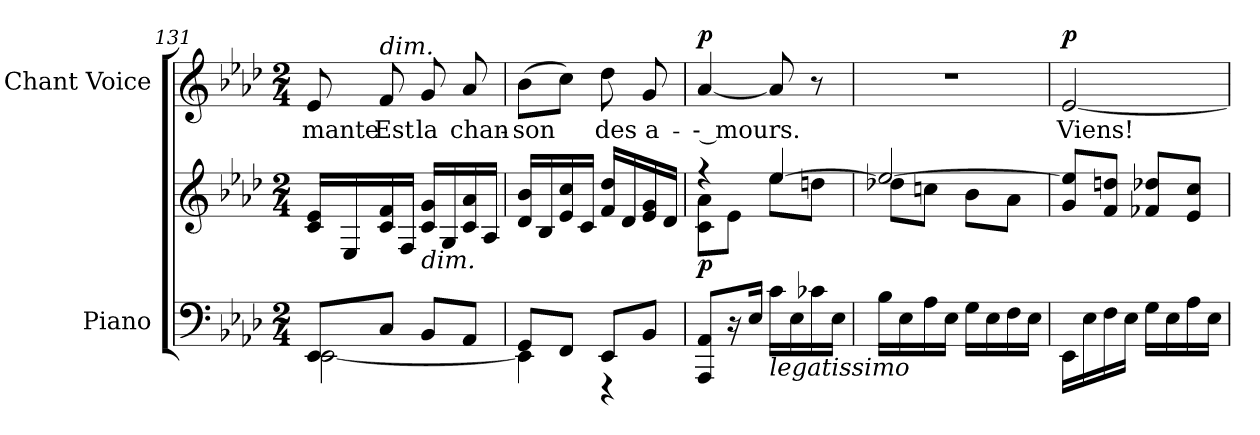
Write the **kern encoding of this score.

**kern	**kern	**dynam	**kern	**text	**dynam
*part2	*part2	*part2	*part1	*part1	*part1
*staff3	*staff2	*staff2/3	*staff1	*staff1	*staff1
*I"Piano	*	*	*I"Chant Voice	*	*
*I'Pno	*	*	*	*	*
*clefF4	*clefG2	*	*clefG2	*	*
*k[b-e-a-d-]	*k[b-e-a-d-]	*	*k[b-e-a-d-]	*	*
*M2/4	*M2/4	*	*M2/4	*	*
=131	=131	=131	=131	=131	=131
*^	*	*	*	*	*
8EE-/L	[2EE-\	16c/ 16e-/LL	.	8e-/	-mante	.
.	.	16E-/	.	.	.	.
!	!	!	!	!LO:TX:a:i:t=dim.	!	!
8C/J	.	16c/ 16f/	.	8f/	Est	.
.	.	16F/JJ	.	.	.	.
!	!	!LO:TX:b:i:t=dim.	!	!	!	!
8BB-/L	.	16c/ 16g/LL	.	8g/	la	.
.	.	16G/	.	.	.	.
8AA-/J	.	16c/ 16a-/	.	8a-/	chan-	.
.	.	16A-/JJ	.	.	.	.
=132	=132	=132	=132	=132	=132	=132
8GG/L	4EE-\]	16d-/ 16b-/LL	.	(8b-\L	-son	.
.	.	16B-/	.	.	.	.
8FF/J	.	16e-/ 16cc/	.	8cc\J)	.	.
.	.	16c/JJ	.	.	.	.
8EE-/L	4r	16f/ 16dd-/LL	.	8dd-\	des	.
.	.	16d-/	.	.	.	.
8BB-/J	.	16e-/ 16g/	.	8g/	a-	.
.	.	16d-/JJ	.	.	.	.
*v	*v	*	*	*	*	*
=133	=133	=133	=133	=133	=133
*	*^	*	*	*	*
!	!	!	!LO:DY:b	!	!	!LO:DY:a
8AAA-/ 8AA-/L	4r	8c\ 8a-\L	p	[4a-/	-- mours.	p
16r	.	8e-\J	.	.	.	.
16E-/JJ	.	.	.	.	.	.
!LO:TX:b:i:t=legatissimo	!	!	!	!	!	!
16c\LL	[4ee-/	8ee-\L	.	8a-/]	.	.
16E-\	.	.	.	.	.	.
16c-X\	.	8ddn\J	.	8r	.	.
16E-\JJ	.	.	.	.	.	.
=134	=134	=134	=134	=134	=134	=134
16B-\LL	2ee-/_	8dd-X\L	.	2r	.	.
16E-\	.	.	.	.	.	.
16A-\	.	8ccn\J	.	.	.	.
16E-\JJ	.	.	.	.	.	.
16G\LL	.	8b-\L	.	.	.	.
16E-\	.	.	.	.	.	.
16F\	.	8a-\J	.	.	.	.
16E-\JJ	.	.	.	.	.	.
*	*v	*v	*	*	*	*
=135	=135	=135	=135	=135	=135
!	!	!	!	!	!LO:DY:a
16EE-\LL	8g/ 8ee-/]L	.	[2e-/	Viens!	p
16E-\	.	.	.	.	.
16F\	8f/ 8ddn/J	.	.	.	.
16E-\JJ	.	.	.	.	.
16G\LL	8f-X/ 8dd-X/L	.	.	.	.
16E-\	.	.	.	.	.
16A-\	8e-/ 8cc/J	.	.	.	.
16E-\JJ	.	.	.	.	.
=	=	=	=	=	=
*-	*-	*-	*-	*-	*-
